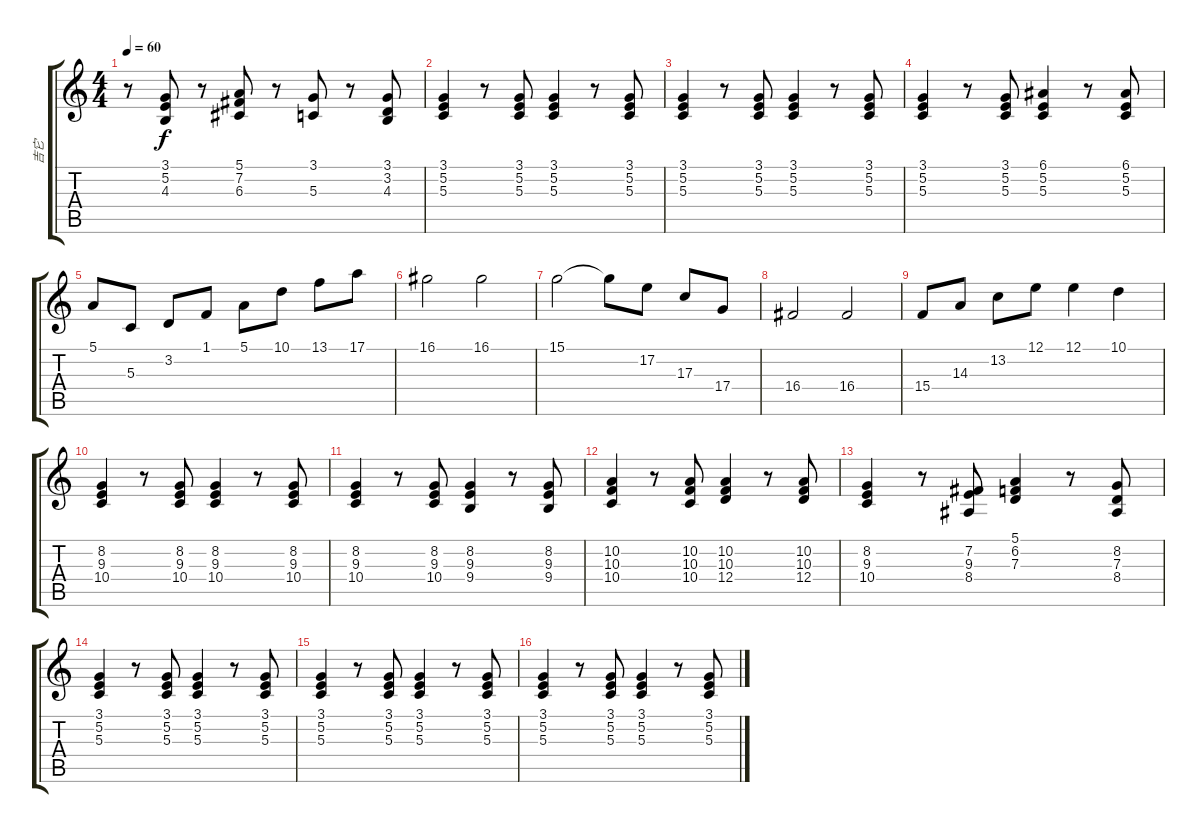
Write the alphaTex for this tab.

\track ("吉它" "吉它") {instrument fx5brightness}
\staff {score tabs}
\tuning (E4 B3 G3 D3 A2 E2) {hide}
\ts (4 4)
\tempo 60
\clef g2
\ks c
r.8{dy f} (3.1 5.2 4.3).8 r.8 (5.1 7.2 6.3).8 r.8 (3.1 5.3).8 r.8 (3.1 3.2 4.3).8 |
(3.1 5.2 5.3).4 r.8 (3.1 5.2 5.3).8 (3.1 5.2 5.3).4 r.8 (3.1 5.2 5.3).8 |
(3.1 5.2 5.3).4 r.8 (3.1 5.2 5.3).8 (3.1 5.2 5.3).4 r.8 (3.1 5.2 5.3).8 |
(3.1 5.2 5.3).4 r.8 (3.1 5.2 5.3).8 (6.1 5.2 5.3).4 r.8 (6.1 5.2 5.3).8 |
5.1.8 5.3.8 3.2.8 1.1.8 5.1.8 10.1.8 13.1.8 17.1.8 |
16.1.2 16.1.2 |
15.1.2 15.1{t}.8 17.2.8 17.3.8 17.4.8 |
16.4.2 16.4.2 |
15.4.8 14.3.8 13.2.8 12.1.8 12.1.4 10.1.4 |
(8.2 9.3 10.4).4 r.8 (8.2 9.3 10.4).8 (8.2 9.3 10.4).4 r.8 (8.2 9.3 10.4).8 |
(8.2 9.3 10.4).4 r.8 (8.2 9.3 10.4).8 (8.2 9.3 9.4).4 r.8 (8.2 9.3 9.4).8 |
(10.2 10.3 10.4).4 r.8 (10.2 10.3 10.4).8 (10.2 10.3 12.4).4 r.8 (10.2 10.3 12.4).8 |
(8.2 9.3 10.4).4 r.8 (7.2 9.3 8.4).8 (5.1 6.2 7.3).4 r.8 (8.2 7.3 8.4).8 |
(3.1 5.2 5.3).4 r.8 (3.1 5.2 5.3).8 (3.1 5.2 5.3).4 r.8 (3.1 5.2 5.3).8 |
(3.1 5.2 5.3).4 r.8 (3.1 5.2 5.3).8 (3.1 5.2 5.3).4 r.8 (3.1 5.2 5.3).8 |
(3.1 5.2 5.3).4 r.8 (3.1 5.2 5.3).8 (3.1 5.2 5.3).4 r.8 (3.1 5.2 5.3).8
